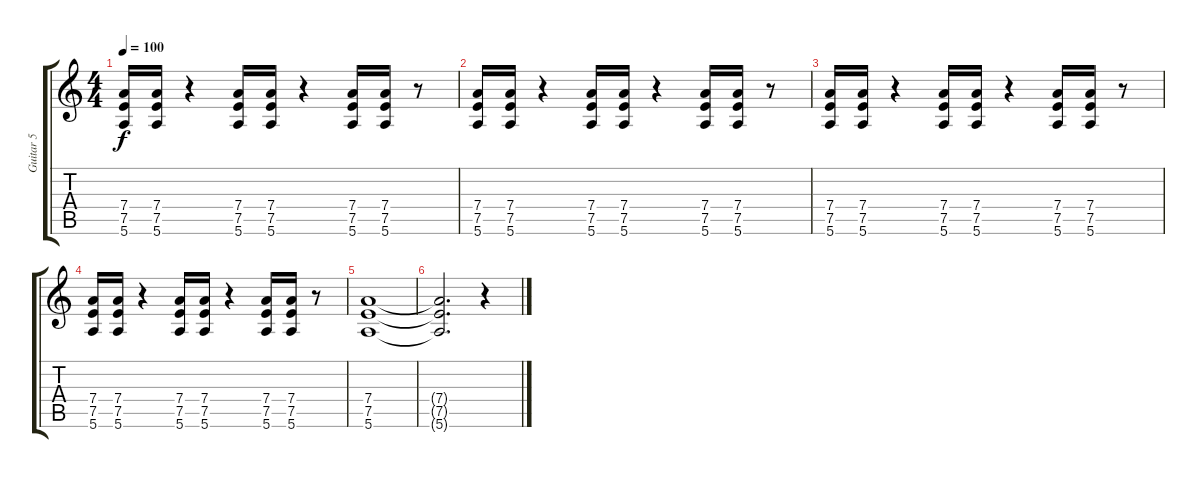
\track ("Guitar 5" "Guitar 5") {instrument distortionguitar}
\staff {score tabs}
\tuning (E4 B3 G3 D3 A2 E2) {hide}
\ts (4 4)
\tempo 100
\clef g2
\ks c
(7.4 7.5 5.6).16{dy f} (7.4 7.5 5.6).16 r.4 (7.4 7.5 5.6).16 (7.4 7.5 5.6).16 r.4 (7.4 7.5 5.6).16 (7.4 7.5 5.6).16 r.8 |
(7.4 7.5 5.6).16 (7.4 7.5 5.6).16 r.4 (7.4 7.5 5.6).16 (7.4 7.5 5.6).16 r.4 (7.4 7.5 5.6).16 (7.4 7.5 5.6).16 r.8 |
(7.4 7.5 5.6).16 (7.4 7.5 5.6).16 r.4 (7.4 7.5 5.6).16 (7.4 7.5 5.6).16 r.4 (7.4 7.5 5.6).16 (7.4 7.5 5.6).16 r.8 |
(7.4 7.5 5.6).16 (7.4 7.5 5.6).16 r.4 (7.4 7.5 5.6).16 (7.4 7.5 5.6).16 r.4 (7.4 7.5 5.6).16 (7.4 7.5 5.6).16 r.8 |
(7.4 7.5 5.6).1 |
(7.4{t} 7.5{t} 5.6{t}).2{d} r.4
